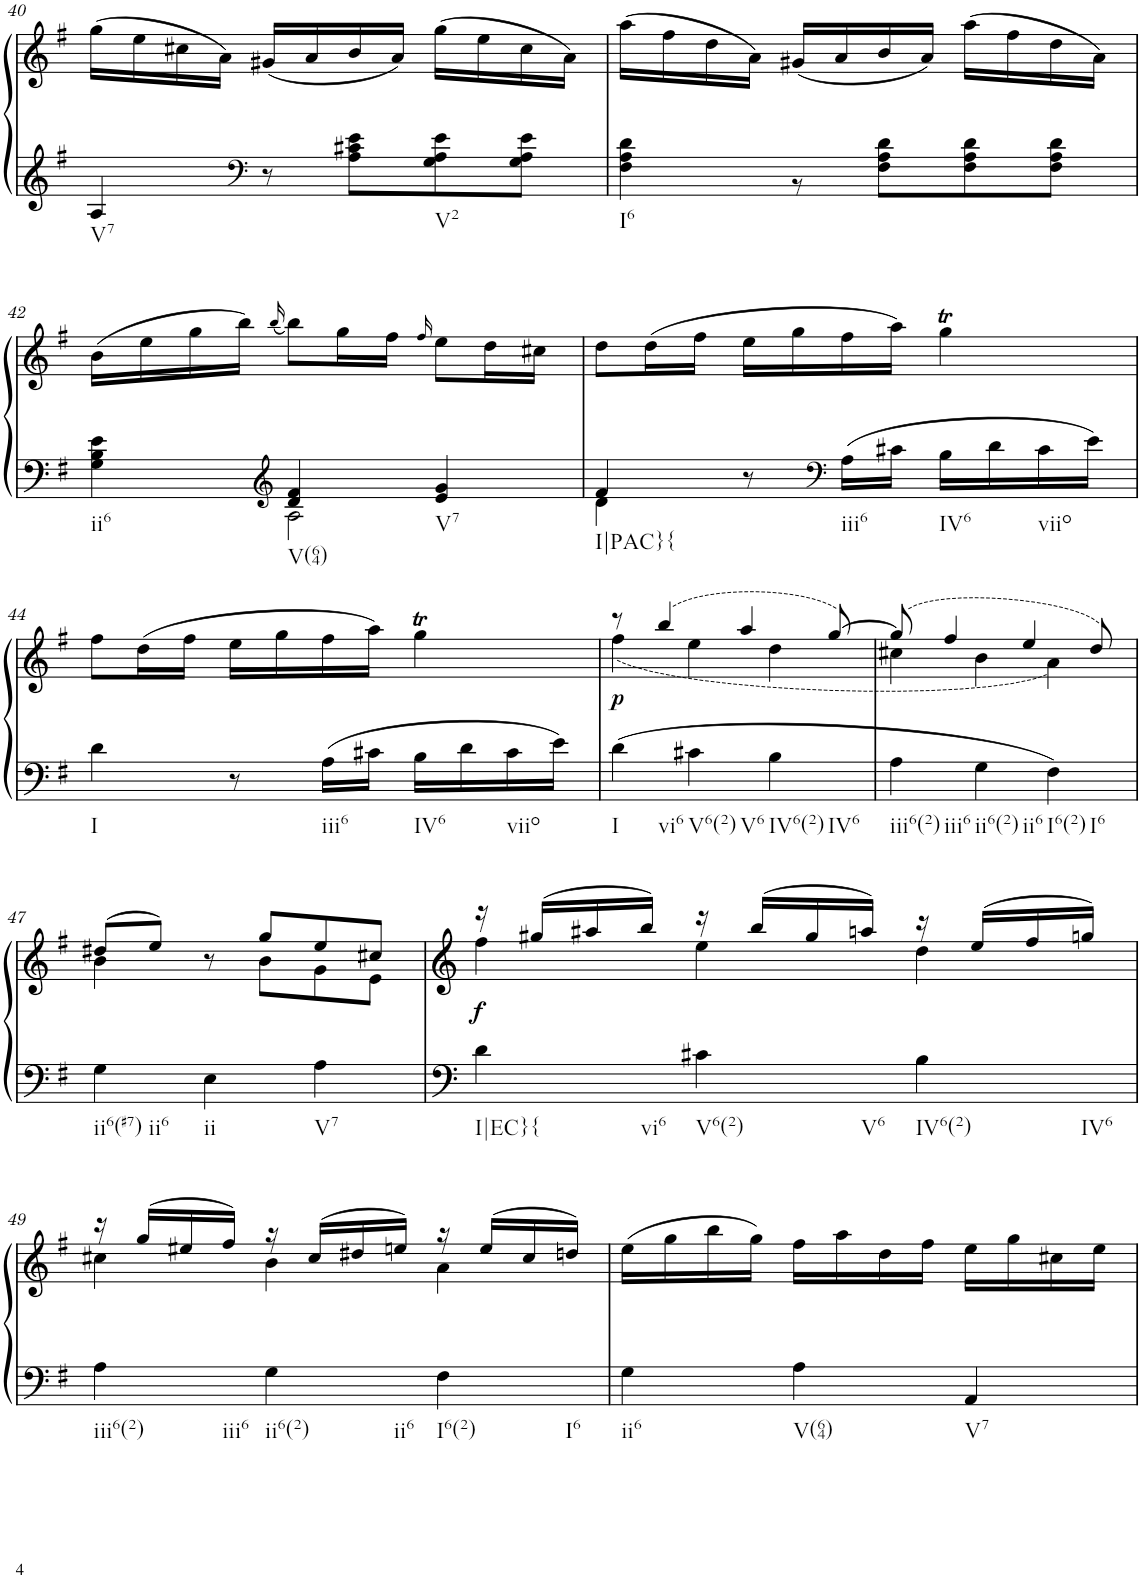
**kern	**kern	**dynam
*part1	*part1	*part1
*staff2	*staff1	*staff1/2
*I"Klavier linke Hand	*	*
!!LO:PB:g=z
*clefG2	*clefG2	*
*k[f#]	*k[f#]	*
*M3/4	*M3/4	*
=40	=40	=40
*^	*	*
!LO:TX:b:t=V7	!	!	!
4ryy	4A/	(16gg\LL	.
.	.	16ee\	.
.	.	16cc#X\	.
.	.	16a\JJ)	.
*clefF4	*	*	*
8r	8ryy	(16g#X/LL	.
.	.	16a/	.
8ryy	8A\ 8c#X\ 8e\L	16b/	.
.	.	16a/JJ)	.
!LO:TX:b:t=V2	!	!	!
4ryy	8G\ 8A\ 8e\	(16gg\LL	.
.	.	16ee\	.
.	8G\ 8A\ 8e\J	16cc#\	.
.	.	16a\JJ)	.
=41	=41	=41	=41
!LO:TX:b:t=I6	!	!	!
2.ryy	4F#\ 4A\ 4d\	(16aa\LL	.
.	.	16ff#\	.
.	.	16dd\	.
.	.	16a\JJ)	.
.	8r	(16g#X/LL	.
.	.	16a/	.
.	8F#\ 8A\ 8d\L	16b/	.
.	.	16a/JJ)	.
.	8F#\ 8A\ 8d\	(16aa\LL	.
.	.	16ff#\	.
.	8F#\ 8A\ 8d\J	16dd\	.
.	.	16a\JJ)	.
!!LO:LB:g=z
=42	=42	=42	=42
!LO:TX:b:t=ii6	!	!	!
4ryy	4G\ 4B\ 4e\	(16b\LL	.
.	.	16ee\	.
.	.	16gg\	.
.	.	16bb\JJ)	.
*clefG2	*	*	*
.	.	(16qbb/	.
!LO:TX:b:t=V(64)	!	!	!
4d/ 4f#/	2A\	8bb\L)	.
.	.	16gg\L	.
.	.	16ff#\JJ	.
.	.	16qff#/	.
!LO:TX:b:t=V7	!	!	!
4e/ 4g/	.	8ee\L	.
.	.	16dd\L	.
.	.	16cc#X\JJ	.
=43	=43	=43	=43
!LO:TX:b:t=I|PAC}{	!	!	!
4f#/	4d\	8dd\L	.
.	.	(16dd\L	.
.	.	16ff#\JJ	.
8r	2ryy	16ee\LL	.
.	.	16gg\	.
*clefF4	*	*	*
!LO:TX:b:t=iii6	!	!	!
16A\LL	.	16ff#\	.
16c#X\JJ	.	16aa\JJ)	.
!LO:TX:b:t=IV6	!	!	!
16B\LL	.	4ggT\	.
16d\	.	.	.
!LO:TX:b:t=viio	!	!	!
16c#\	.	.	.
16e\JJ	.	.	.
*v	*v	*	*
!!LO:LB:g=z
=44	=44	=44
!LO:TX:b:t=I	!	!
4d\	8ff#\L	.
.	(16dd\L	.
.	16ff#\JJ	.
8r	16ee\LL	.
.	16gg\	.
!LO:TX:b:t=iii6	!	!
16A\LL	16ff#\	.
16c#X\JJ	16aa\JJ)	.
!LO:TX:b:t=IV6	!	!
16B\LL	4ggT\	.
16d\	.	.
!LO:TX:b:t=viio	!	!
16c#\	.	.
16e\JJ	.	.
=45	=45	=45
*	*^	*
!LO:TX:b:t=I	!	!	!
!LO:TX:b:t=vi6	!	!	!
!	!	!	!LO:DY:b
4d\	8r	(4ff#\	p
.	(4bb/	.	.
!LO:TX:b:t=V6(2)	!	!	!
!LO:TX:b:t=V6	!	!	!
4c#X\	.	4ee\	.
.	4aa/	.	.
!LO:TX:b:t=IV6(2)	!	!	!
!LO:TX:b:t=IV6	!	!	!
4B\	.	4dd\	.
.	[8gg/)	.	.
=46	=46	=46	=46
!LO:TX:b:t=iii6(2)	!	!	!
!LO:TX:b:t=iii6	!	!	!
4A\	(8gg/]	4cc#X\	.
.	4ff#/	.	.
!LO:TX:b:t=ii6(2)	!	!	!
!LO:TX:b:t=ii6	!	!	!
4G\	.	4b\	.
.	4ee/	.	.
!LO:TX:b:t=I6(2)	!	!	!
!LO:TX:b:t=I6	!	!	!
4F#\	.	4a\)	.
.	8dd/)	.	.
!!LO:LB:g=z	!!
=47	=47	=47	=47
!LO:TX:b:t=ii6(#7)	!	!	!
!LO:TX:b:t=ii6	!	!	!
4G\	(8dd#X/L	4b\	.
.	8ee/J)	.	.
!LO:TX:b:t=ii	!	!	!
4E\	8r	8ryy	.
.	8gg/L	8b\L	.
!LO:TX:b:t=V7	!	!	!
4A\	8ee/	8g\	.
.	8cc#X/J	8e\J	.
=48	=48	=48	=48
!LO:TX:b:t=I|EC}{	!	!	!
!LO:TX:b:t=vi6	!	!	!
!	!	!	!LO:DY:b
4d\	16r	4ff#\	f
.	(16gg#X/LL	.	.
.	16aa#X/	.	.
.	16bb/JJ)	.	.
!LO:TX:b:t=V6(2)	!	!	!
!LO:TX:b:t=V6	!	!	!
4c#X\	16r	4ee\	.
.	(16bb/LL	.	.
.	16gg#/	.	.
.	16aan/JJ)	.	.
!LO:TX:b:t=IV6(2)	!	!	!
!LO:TX:b:t=IV6	!	!	!
4B\	16r	4dd\	.
.	(16ee/LL	.	.
.	16ff#/	.	.
.	16ggn/JJ)	.	.
!!LO:LB:g=z	!!
=49	=49	=49	=49
!LO:TX:b:t=iii6(2)	!	!	!
!LO:TX:b:t=iii6	!	!	!
4A\	16r	4cc#X\	.
.	(16gg/LL	.	.
.	16ee#X/	.	.
.	16ff#/JJ)	.	.
!LO:TX:b:t=ii6(2)	!	!	!
!LO:TX:b:t=ii6	!	!	!
4G\	16r	4b\	.
.	(16cc#/LL	.	.
.	16dd#X/	.	.
.	16een/JJ)	.	.
!LO:TX:b:t=I6(2)	!	!	!
!LO:TX:b:t=I6	!	!	!
4F#\	16r	4a\	.
.	(16ee/LL	.	.
.	16cc#/	.	.
.	16ddn/JJ)	.	.
*	*v	*v	*
=50	=50	=50
!LO:TX:b:t=ii6	!	!
4G\	(16ee\LL	.
.	16gg\	.
.	16bb\	.
.	16gg\JJ)	.
!LO:TX:b:t=V(64)	!	!
4A\	16ff#\LL	.
.	16aa\	.
.	16dd\	.
.	16ff#\JJ	.
!LO:TX:b:t=V7	!	!
4AA/	16ee\LL	.
.	16gg\	.
.	16cc#X\	.
.	16ee\JJ	.
=	=	=
*-	*-	*-
